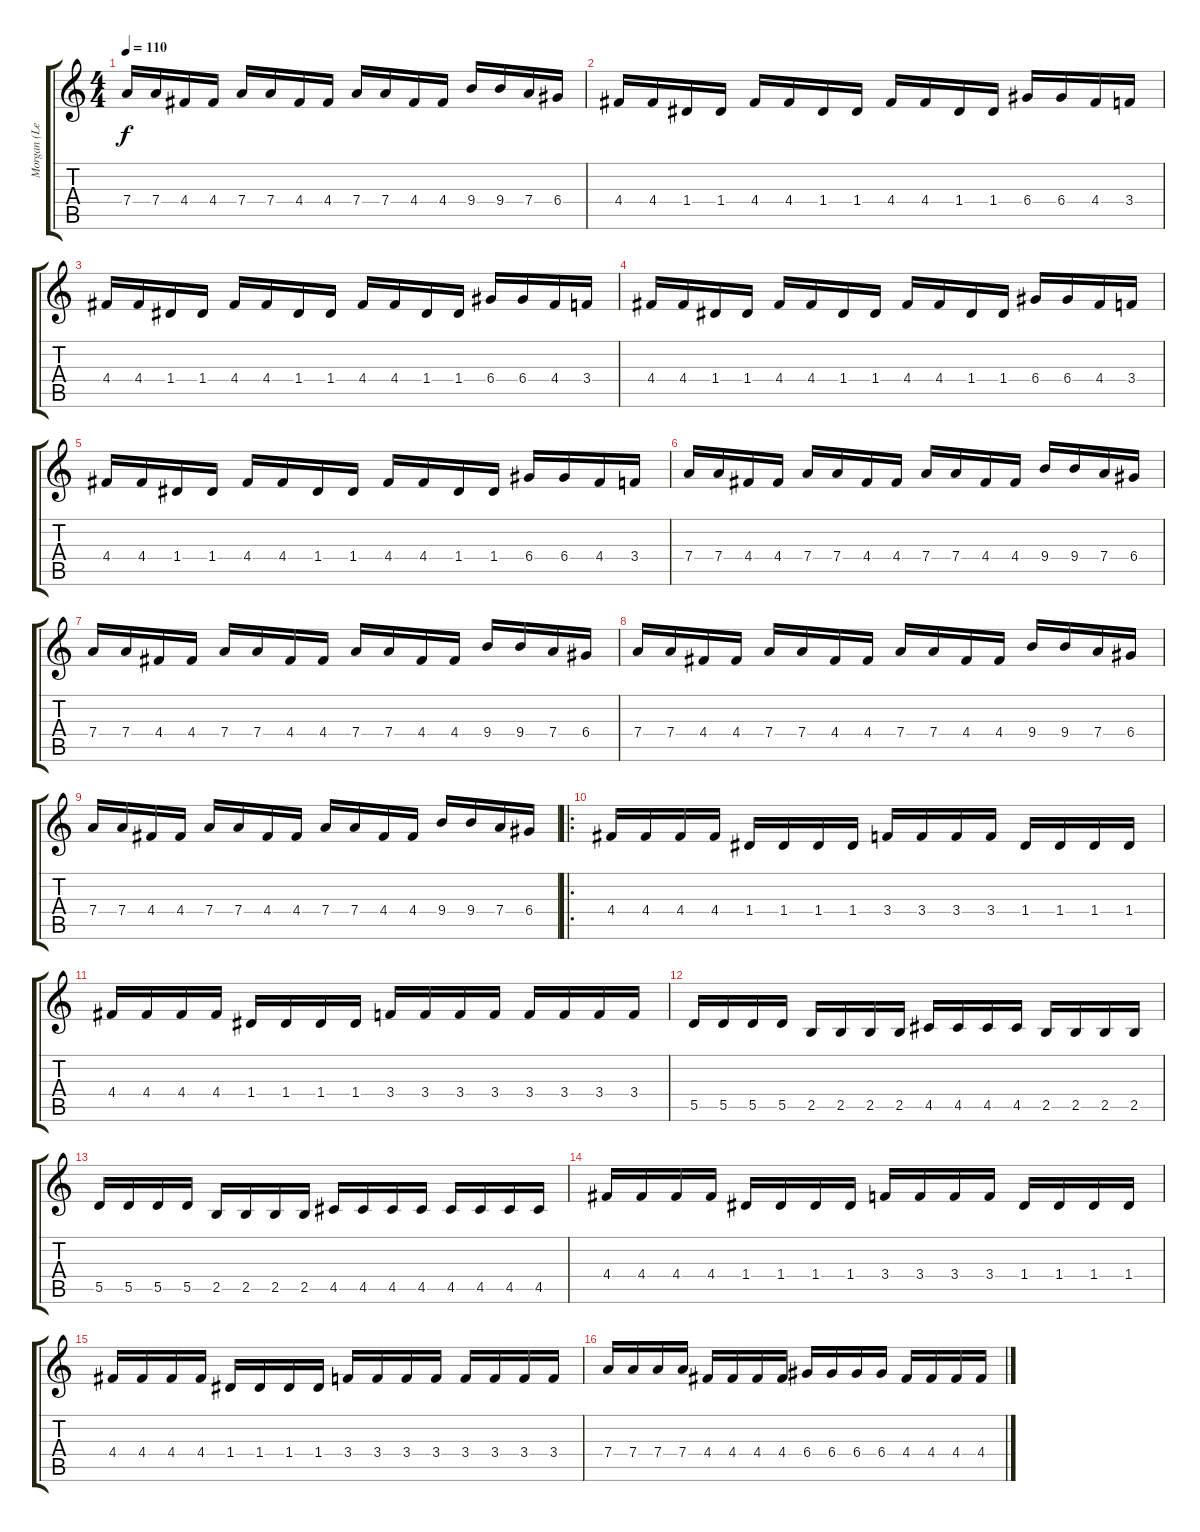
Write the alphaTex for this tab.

\track ("Morgan (Lead)" "Morgan (Le") {instrument distortionguitar}
\staff {score tabs}
\tuning (E4 B3 G3 D3 A2 E2) {hide}
\ts (4 4)
\tempo 110
\clef g2
\ks c
7.4.16{dy f} 7.4.16 4.4.16 4.4.16 7.4.16 7.4.16 4.4.16 4.4.16 7.4.16 7.4.16 4.4.16 4.4.16 9.4.16 9.4.16 7.4.16 6.4.16 |
4.4.16 4.4.16 1.4.16 1.4.16 4.4.16 4.4.16 1.4.16 1.4.16 4.4.16 4.4.16 1.4.16 1.4.16 6.4.16 6.4.16 4.4.16 3.4.16 |
4.4.16 4.4.16 1.4.16 1.4.16 4.4.16 4.4.16 1.4.16 1.4.16 4.4.16 4.4.16 1.4.16 1.4.16 6.4.16 6.4.16 4.4.16 3.4.16 |
4.4.16 4.4.16 1.4.16 1.4.16 4.4.16 4.4.16 1.4.16 1.4.16 4.4.16 4.4.16 1.4.16 1.4.16 6.4.16 6.4.16 4.4.16 3.4.16 |
4.4.16 4.4.16 1.4.16 1.4.16 4.4.16 4.4.16 1.4.16 1.4.16 4.4.16 4.4.16 1.4.16 1.4.16 6.4.16 6.4.16 4.4.16 3.4.16 |
7.4.16 7.4.16 4.4.16 4.4.16 7.4.16 7.4.16 4.4.16 4.4.16 7.4.16 7.4.16 4.4.16 4.4.16 9.4.16 9.4.16 7.4.16 6.4.16 |
7.4.16 7.4.16 4.4.16 4.4.16 7.4.16 7.4.16 4.4.16 4.4.16 7.4.16 7.4.16 4.4.16 4.4.16 9.4.16 9.4.16 7.4.16 6.4.16 |
7.4.16 7.4.16 4.4.16 4.4.16 7.4.16 7.4.16 4.4.16 4.4.16 7.4.16 7.4.16 4.4.16 4.4.16 9.4.16 9.4.16 7.4.16 6.4.16 |
7.4.16 7.4.16 4.4.16 4.4.16 7.4.16 7.4.16 4.4.16 4.4.16 7.4.16 7.4.16 4.4.16 4.4.16 9.4.16 9.4.16 7.4.16 6.4.16 |
\ro
4.4.16 4.4.16 4.4.16 4.4.16 1.4.16 1.4.16 1.4.16 1.4.16 3.4.16 3.4.16 3.4.16 3.4.16 1.4.16 1.4.16 1.4.16 1.4.16 |
4.4.16 4.4.16 4.4.16 4.4.16 1.4.16 1.4.16 1.4.16 1.4.16 3.4.16 3.4.16 3.4.16 3.4.16 3.4.16 3.4.16 3.4.16 3.4.16 |
5.5.16 5.5.16 5.5.16 5.5.16 2.5.16 2.5.16 2.5.16 2.5.16 4.5.16 4.5.16 4.5.16 4.5.16 2.5.16 2.5.16 2.5.16 2.5.16 |
5.5.16 5.5.16 5.5.16 5.5.16 2.5.16 2.5.16 2.5.16 2.5.16 4.5.16 4.5.16 4.5.16 4.5.16 4.5.16 4.5.16 4.5.16 4.5.16 |
4.4.16 4.4.16 4.4.16 4.4.16 1.4.16 1.4.16 1.4.16 1.4.16 3.4.16 3.4.16 3.4.16 3.4.16 1.4.16 1.4.16 1.4.16 1.4.16 |
4.4.16 4.4.16 4.4.16 4.4.16 1.4.16 1.4.16 1.4.16 1.4.16 3.4.16 3.4.16 3.4.16 3.4.16 3.4.16 3.4.16 3.4.16 3.4.16 |
7.4.16 7.4.16 7.4.16 7.4.16 4.4.16 4.4.16 4.4.16 4.4.16 6.4.16 6.4.16 6.4.16 6.4.16 4.4.16 4.4.16 4.4.16 4.4.16
